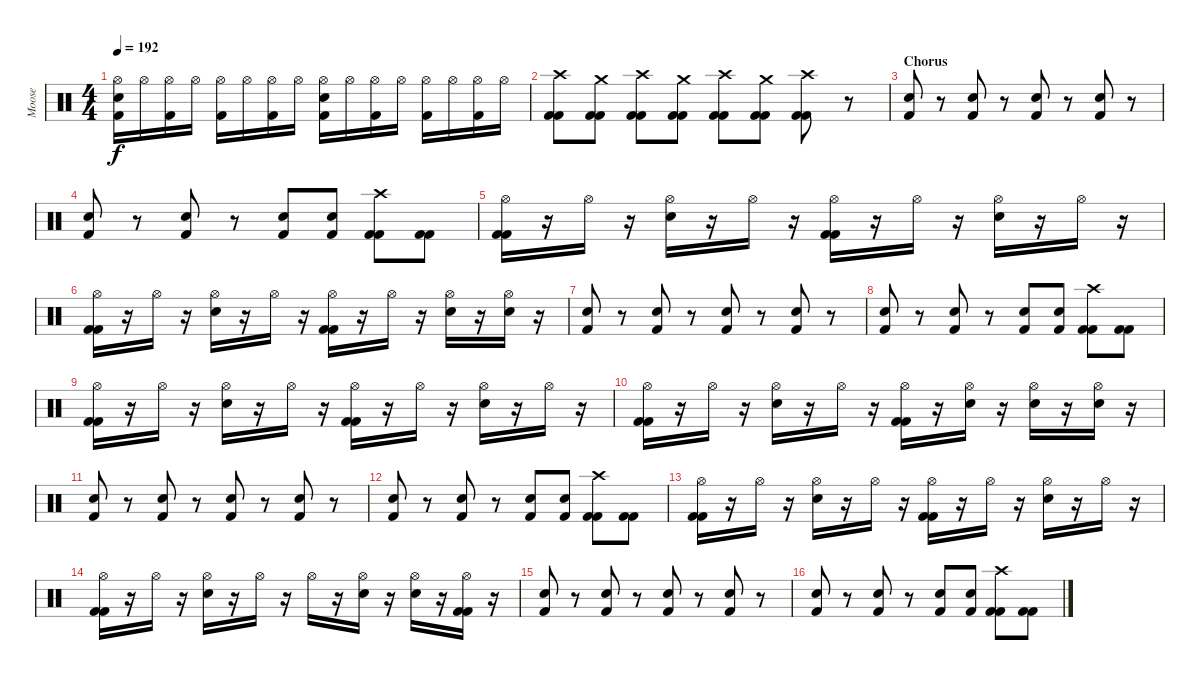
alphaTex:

\track ("Moose" "Moose") {instrument percussion}
\staff {score}
\articulation defaults
\ts (4 4)
\tempo 192
\clef neutral
\ks c
("Hi-Hat (open)" "Electric Snare (hit)" "Kick (hit) 2").16{dy f} "Hi-Hat (open)".16 ("Hi-Hat (open)" "Kick (hit) 2").16 "Hi-Hat (open)".16 ("Hi-Hat (open)" "Kick (hit) 2").16 "Hi-Hat (open)".16 ("Hi-Hat (open)" "Kick (hit) 2").16 "Hi-Hat (open)".16 ("Hi-Hat (open)" "Electric Snare (hit)" "Kick (hit) 2").16 "Hi-Hat (open)".16 ("Hi-Hat (open)" "Kick (hit) 2").16 "Hi-Hat (open)".16 ("Hi-Hat (open)" "Kick (hit) 2").16 "Hi-Hat (open)".16 ("Hi-Hat (open)" "Kick (hit) 2").16 "Hi-Hat (open)".16 |
("Crash high (hit)" "Kick (hit) 2" "Kick (hit) 2").8 ("Crash medium (hit)" "Kick (hit) 2" "Kick (hit) 2").8 ("Crash high (hit)" "Kick (hit) 2" "Kick (hit) 2").8 ("Crash medium (hit)" "Kick (hit) 2" "Kick (hit) 2").8 ("Crash high (hit)" "Kick (hit) 2" "Kick (hit) 2").8 ("Crash medium (hit)" "Kick (hit) 2" "Kick (hit) 2").8 ("Crash high (hit)" "Kick (hit) 2" "Kick (hit) 2").8 r.8 |
\section ("" "Chorus")
("Electric Snare (hit)" "Kick (hit) 2").8 r.8 ("Electric Snare (hit)" "Kick (hit) 2").8 r.8 ("Electric Snare (hit)" "Kick (hit) 2").8 r.8 ("Electric Snare (hit)" "Kick (hit) 2").8 r.8 |
("Electric Snare (hit)" "Kick (hit) 2").8 r.8 ("Electric Snare (hit)" "Kick (hit) 2").8 r.8 ("Electric Snare (hit)" "Kick (hit) 2").8 ("Electric Snare (hit)" "Kick (hit) 2").8 ("Crash high (hit)" "Kick (hit) 2" "Kick (hit) 2").8 ("Kick (hit) 2" "Kick (hit) 2").8 |
("Hi-Hat (open)" "Kick (hit) 2" "Kick (hit) 2").16 r.16 "Hi-Hat (open)".16 r.16 ("Hi-Hat (open)" "Electric Snare (hit)").16 r.16 "Hi-Hat (open)".16 r.16 ("Hi-Hat (open)" "Kick (hit) 2" "Kick (hit) 2").16 r.16 "Hi-Hat (open)".16 r.16 ("Hi-Hat (open)" "Electric Snare (hit)").16 r.16 "Hi-Hat (open)".16 r.16 |
("Hi-Hat (open)" "Kick (hit) 2" "Kick (hit) 2").16 r.16 "Hi-Hat (open)".16 r.16 ("Hi-Hat (open)" "Electric Snare (hit)").16 r.16 "Hi-Hat (open)".16 r.16 ("Hi-Hat (open)" "Kick (hit) 2" "Kick (hit) 2").16 r.16 "Hi-Hat (open)".16 r.16 ("Hi-Hat (open)" "Electric Snare (hit)").16 r.16 ("Hi-Hat (open)" "Electric Snare (hit)").16 r.16 |
("Electric Snare (hit)" "Kick (hit) 2").8 r.8 ("Electric Snare (hit)" "Kick (hit) 2").8 r.8 ("Electric Snare (hit)" "Kick (hit) 2").8 r.8 ("Electric Snare (hit)" "Kick (hit) 2").8 r.8 |
("Electric Snare (hit)" "Kick (hit) 2").8 r.8 ("Electric Snare (hit)" "Kick (hit) 2").8 r.8 ("Electric Snare (hit)" "Kick (hit) 2").8 ("Electric Snare (hit)" "Kick (hit) 2").8 ("Crash high (hit)" "Kick (hit) 2" "Kick (hit) 2").8 ("Kick (hit) 2" "Kick (hit) 2").8 |
("Hi-Hat (open)" "Kick (hit) 2" "Kick (hit) 2").16 r.16 "Hi-Hat (open)".16 r.16 ("Hi-Hat (open)" "Electric Snare (hit)").16 r.16 "Hi-Hat (open)".16 r.16 ("Hi-Hat (open)" "Kick (hit) 2" "Kick (hit) 2").16 r.16 "Hi-Hat (open)".16 r.16 ("Hi-Hat (open)" "Electric Snare (hit)").16 r.16 "Hi-Hat (open)".16 r.16 |
("Hi-Hat (open)" "Kick (hit) 2" "Kick (hit) 2").16 r.16 "Hi-Hat (open)".16 r.16 ("Hi-Hat (open)" "Electric Snare (hit)").16 r.16 "Hi-Hat (open)".16 r.16 ("Hi-Hat (open)" "Kick (hit) 2" "Kick (hit) 2").16 r.16 ("Hi-Hat (open)" "Electric Snare (hit)").16 r.16 ("Hi-Hat (open)" "Electric Snare (hit)").16 r.16 ("Hi-Hat (open)" "Electric Snare (hit)").16 r.16 |
("Electric Snare (hit)" "Kick (hit) 2").8 r.8 ("Electric Snare (hit)" "Kick (hit) 2").8 r.8 ("Electric Snare (hit)" "Kick (hit) 2").8 r.8 ("Electric Snare (hit)" "Kick (hit) 2").8 r.8 |
("Electric Snare (hit)" "Kick (hit) 2").8 r.8 ("Electric Snare (hit)" "Kick (hit) 2").8 r.8 ("Electric Snare (hit)" "Kick (hit) 2").8 ("Electric Snare (hit)" "Kick (hit) 2").8 ("Crash high (hit)" "Kick (hit) 2" "Kick (hit) 2").8 ("Kick (hit) 2" "Kick (hit) 2").8 |
("Hi-Hat (open)" "Kick (hit) 2" "Kick (hit) 2").16 r.16 "Hi-Hat (open)".16 r.16 ("Hi-Hat (open)" "Electric Snare (hit)").16 r.16 "Hi-Hat (open)".16 r.16 ("Hi-Hat (open)" "Kick (hit) 2" "Kick (hit) 2").16 r.16 "Hi-Hat (open)".16 r.16 ("Hi-Hat (open)" "Electric Snare (hit)").16 r.16 "Hi-Hat (open)".16 r.16 |
("Hi-Hat (open)" "Kick (hit) 2" "Kick (hit) 2").16 r.16 "Hi-Hat (open)".16 r.16 ("Hi-Hat (open)" "Electric Snare (hit)").16 r.16 "Hi-Hat (open)".16 r.16 "Hi-Hat (open)".16 r.16 ("Hi-Hat (open)" "Electric Snare (hit)").16 r.16 ("Hi-Hat (open)" "Electric Snare (hit)").16 r.16 ("Hi-Hat (open)" "Kick (hit) 2" "Kick (hit) 2").16 r.16 |
("Electric Snare (hit)" "Kick (hit) 2").8 r.8 ("Electric Snare (hit)" "Kick (hit) 2").8 r.8 ("Electric Snare (hit)" "Kick (hit) 2").8 r.8 ("Electric Snare (hit)" "Kick (hit) 2").8 r.8 |
("Electric Snare (hit)" "Kick (hit) 2").8 r.8 ("Electric Snare (hit)" "Kick (hit) 2").8 r.8 ("Electric Snare (hit)" "Kick (hit) 2").8 ("Electric Snare (hit)" "Kick (hit) 2").8 ("Crash high (hit)" "Kick (hit) 2" "Kick (hit) 2").8 ("Kick (hit) 2" "Kick (hit) 2").8
